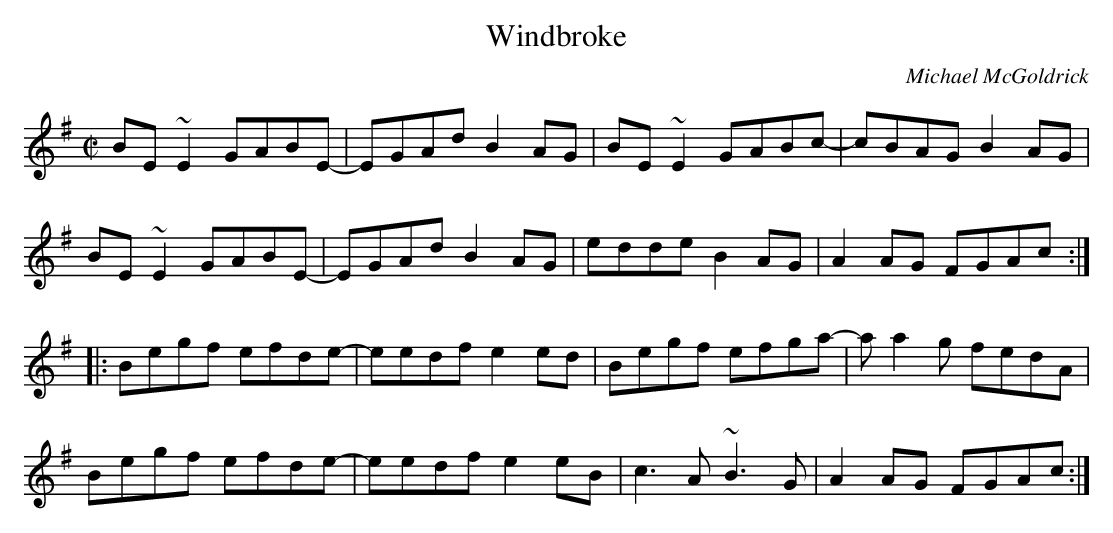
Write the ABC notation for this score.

X:1
T:Windbroke
C:Michael McGoldrick
M:C|
L:1/8
K:Em
BE~E2 GABE- | EGAd B2AG | BE~E2 GABc- | cBAG B2AG |
BE~E2 GABE- | EGAd B2AG | edde B2AG | A2AG FGAc :|
|: Begf efde- | eedf e2ed | Begf efga- | aa2g fedA |
Begf efde- | eedf e2eB | c3A ~B3G | A2AG FGAc :|
